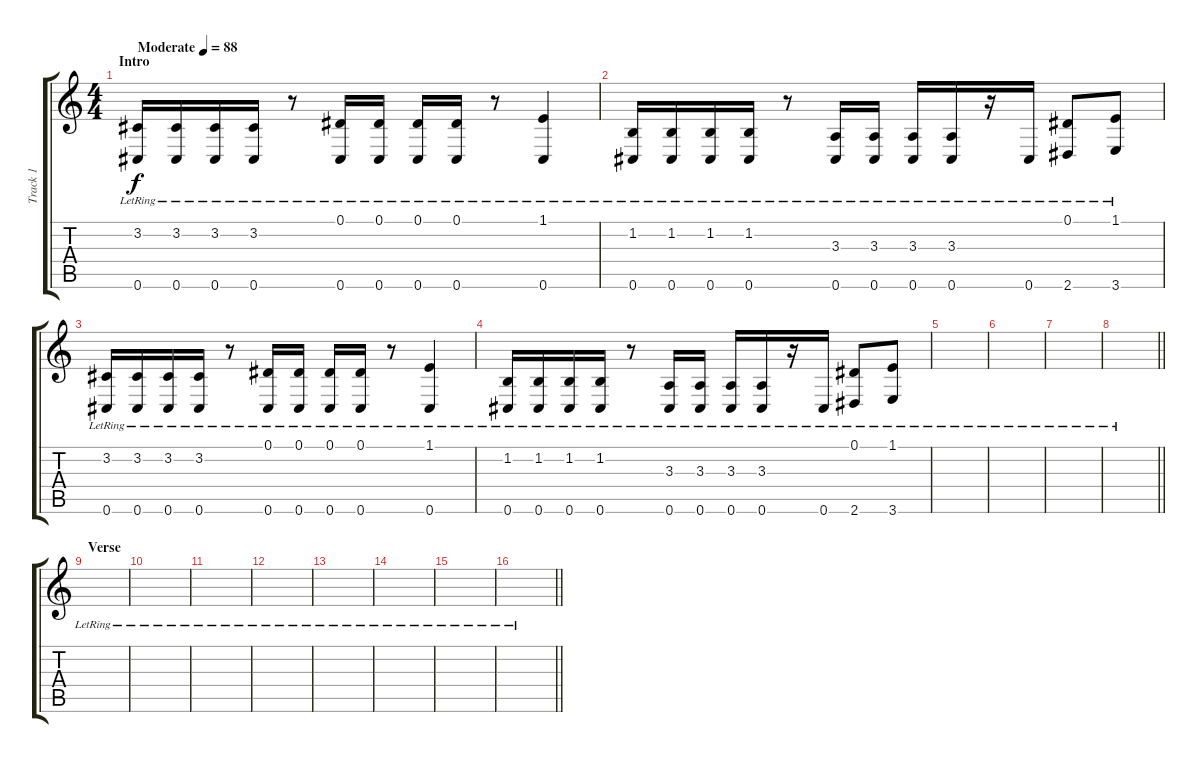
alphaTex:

\track ("Track 1" "Track 1") {instrument tremolostrings}
\staff {score tabs}
\tuning (Eb4 Bb3 Gb3 Db3 Ab2 Db3) {hide}
\ts (4 4)
\section ("" "Intro")
\tempo (88 "Moderate")
\clef g2
\ks c
(3.2{lr} 0.6{lr}).16{dy f instrument tremolostrings} (3.2{lr} 0.6{lr}).16 (3.2{lr} 0.6).16 (3.2{lr} 0.6).16 r.8 (0.1{lr} 0.6).16 (0.1{lr} 0.6).16 (0.1{lr} 0.6).16 (0.1{lr} 0.6).16 r.8 (1.1{lr} 0.6).4 |
(1.2{lr} 0.6).16 (1.2{lr} 0.6).16 (1.2{lr} 0.6).16 (1.2{lr} 0.6).16 r.8 (3.3{lr} 0.6).16 (3.3{lr} 0.6).16 (3.3{lr} 0.6).16 (3.3{lr} 0.6).16 r.16 0.6{lr}.16 (0.1 2.6{lr}).8 (1.1 3.6{lr}).8 |
(3.2 0.6{lr}).16 (3.2 0.6{lr}).16 (3.2 0.6{lr}).16 (3.2 0.6{lr}).16 r.8 (0.1 0.6{lr}).16 (0.1 0.6{lr}).16 (0.1 0.6{lr}).16 (0.1 0.6{lr}).16 r.8 (1.1 0.6{lr}).4 |
(1.2 0.6{lr}).16 (1.2 0.6{lr}).16 (1.2 0.6{lr}).16 (1.2 0.6{lr}).16 r.8 (3.3 0.6{lr}).16 (3.3 0.6{lr}).16 (3.3 0.6{lr}).16 (3.3 0.6{lr}).16 r.16 0.6{lr}.16 (0.1 2.6{lr}).8 (1.1 3.6{lr}).8 |
|
|
|
\barLineRight lightlight
|
\section ("" "Verse")
|
|
|
|
|
|
|
\barLineRight lightlight
